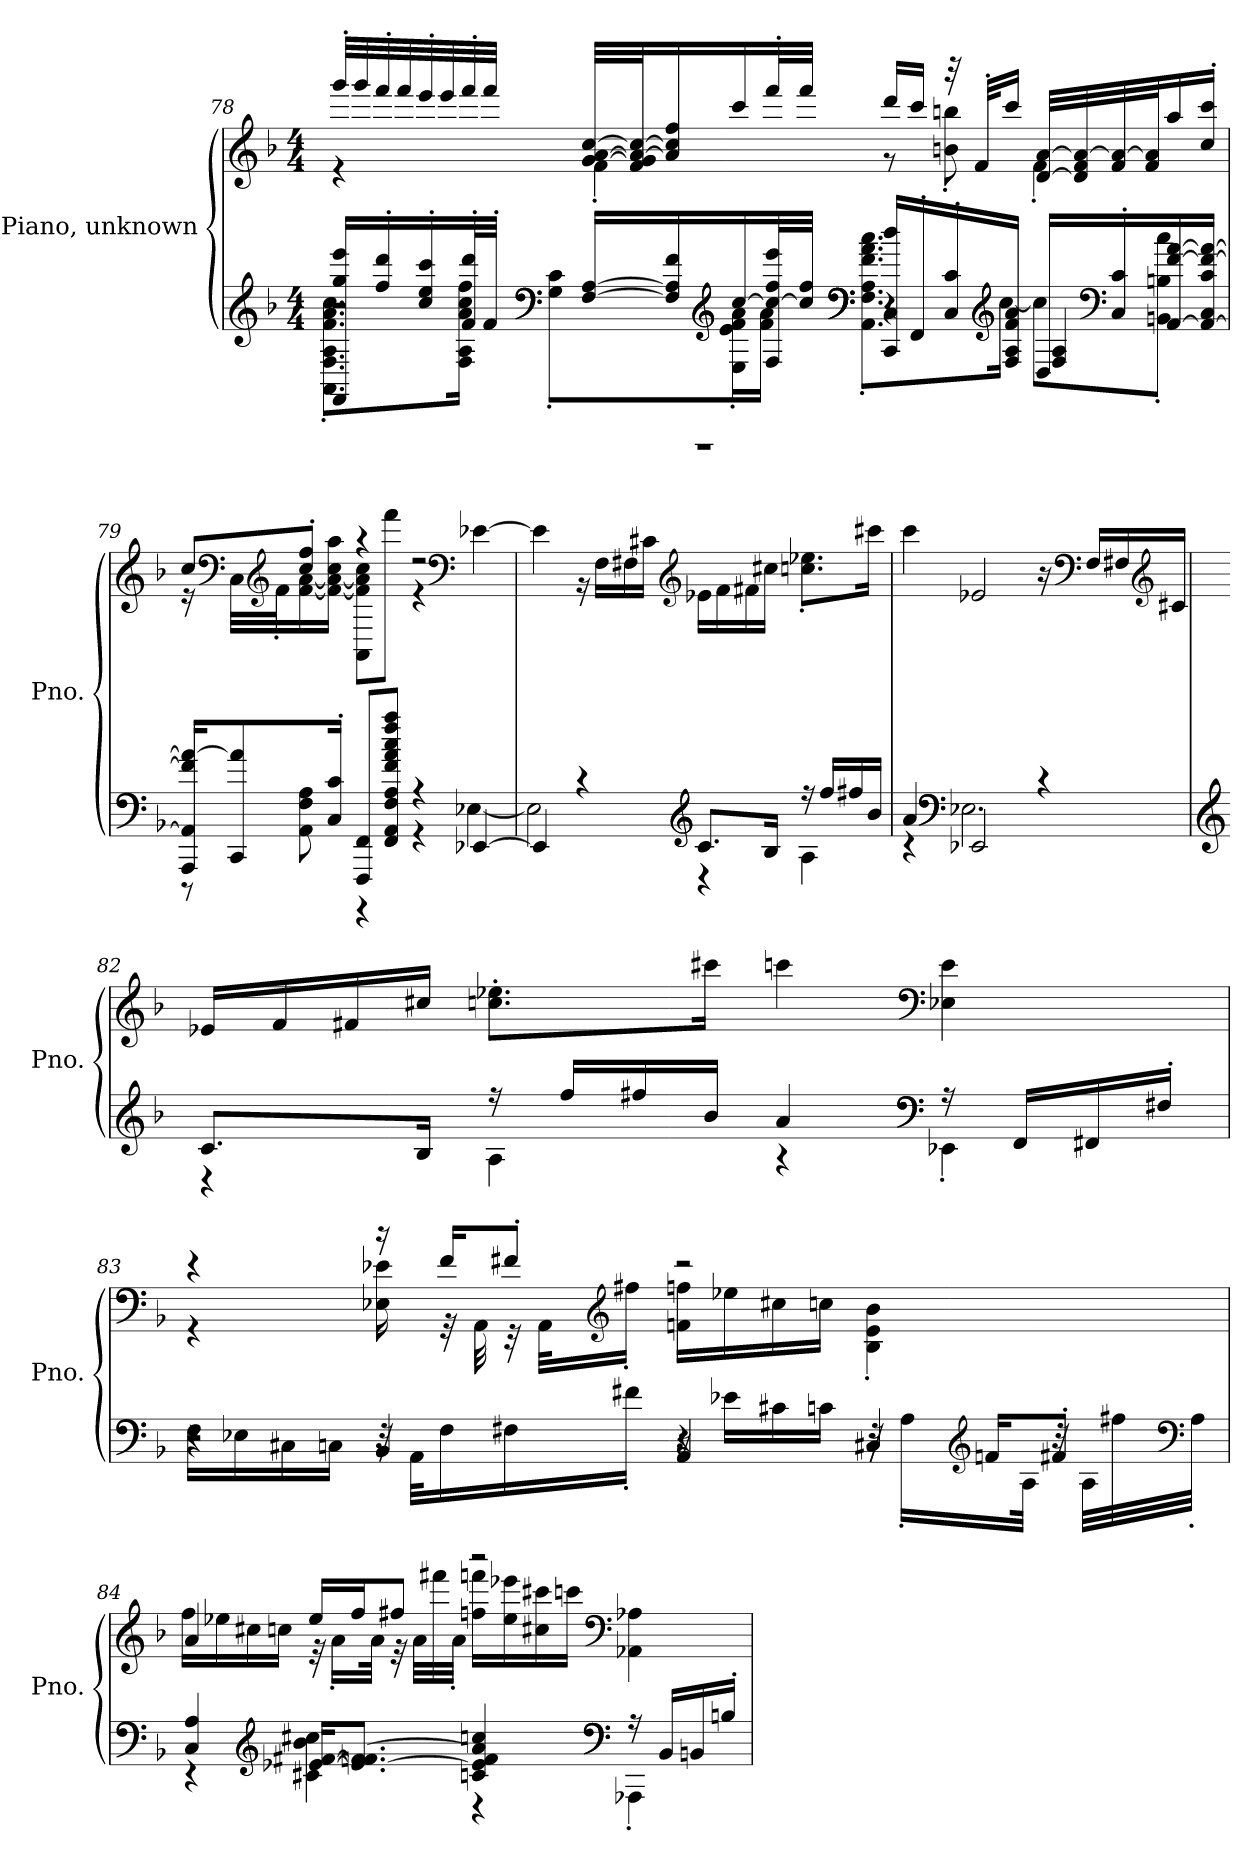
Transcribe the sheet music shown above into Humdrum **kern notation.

**kern	**kern
*part1	*part1
*staff2	*staff1
*I"Piano, unknown	*
*I'Pno.	*
!!LO:LB:g=z
*clefG2	*clefG2
*k[b-]	*k[b-]
*M4/4	*M4/4
=78	=78
*^	*^
*	*^	*	*
16FF/ 16gg/ 16eee/LL	8.AA\' 8.F\' 8.A\' 8.f\' 8.a\' 8.cc\'L	2r	32ggg'/LLL	4r
.	.	.	32ggg/	.
16ff/' 16ddd/'	.	.	32fff'/	.
.	.	.	32fff/	.
16cc/' 16ee/' 16ccc/'	.	.	32eee'/	.
.	.	.	32eee/	.
32f/' 32ddd/'L	16F\ 16A\ 16a\ 16cc\ 16ff\Jk	.	32fff'/	.
32f'/JJJ	.	.	32fff/JJJ	.
*clefF4	*	*	*	*
[16F/ [16A/LL	8G\' 8c\'L	.	[32g/ [32a/ [32cc/LLL	4f'\
.	.	.	32f/ 32g/] 32a/_ 32cc/_J	.
16F/] 16A/] 16f/	.	.	16a/] 16cc/] 16ff/	.
*clefG2	*	*	*	*
[16cc/	16E\' 16e\' 16f\' 16a\'L	.	16ccc/	.
32F/ 32cc/_ 32ff/ 32eee/L	16f\ 16a\JJ	.	32fff'/L	.
32cc/] 32ff/JJJ	.	.	32fff/JJJ	.
*clefF4	*	*	*	*
16CC/ 16C/ 16dd/LL	8.AA\' 8.F\' 8.A\' 8.f\' 8.a\' 8.cc\'L	4r	16ddd/LL	8r
16FF'/	.	.	16ccc/JJ	.
16C/' 16c/'	.	.	32r	8bn\' 8bbn\'
.	.	.	32f'/KLL	.
*clefG2	*	*	*	*
16F/ 16A/ 16f/ 16a/JJ	[16cc\Jk	.	16ccc/JJ	.
16D/LL	8cc\L]	4F/ 4A/	[32d/ [32a/LLL	4f'\
.	.	.	32d/] 32f/ 32a/_	.
*clefF4	*	*	*	*
16C/' 16c/'	.	.	32f/ 32a/_	.
.	.	.	32f/ 32a/]J	.
[16AA/ [16f/ [16a/	8BBn\' 8Bn\' 8cc\'J	.	16aa/	.
16AA/_ 16C/ 16c/ 16f/_ 16a/_JJ	.	.	16cc/' 16ccc/'JJ	.
*	*v	*v	*	*
!!LO:LB:g=z	!!
=79	=79	=79	=79
16AAA/ 16AA/] 16f/] 16a/_KL	8r	8cc/L	16r
*	*	*clefF4	*
8CC/ 8a/]	.	.	32C\LLL
*	*	*clefG2	*
.	.	.	32f'\J
.	8AA\ 8F\ 8A\	8cc/' 8ff/'J	[16f\ [16a\
16C/' 16c/'Jk	.	.	16f\_ 16a\_ 16cc\ 16aa\JJ
8FFF/ 8FF/L	4r	4r	8AA\ 8f\] 8a\] 8cc\L
8FF/ 8AA/ 8F/ 8A/ 8f/ 8a/ 8cc/ 8ff/ 8aa/J	.	.	8fff\J
4r	4r	2r	4r
*	*	*clefF4	*
[4EE-X/	[4E-X\	.	[4e-X\
=80	=80	=80	=80
4EE-/]	2E-\]	1r	4e-\]
4r	.	.	16r
.	.	.	16F\LL
.	.	.	16F#X\
.	.	.	16c#X\JJ
*clefG2	*	*clefG2	*
8.c/L	4r	.	16e-X\LL
.	.	.	16f\
.	.	.	16f#X\
16B-/Jk	.	.	16cc#X\JJ
16r	4A\	.	8.ccn\' 8.ee-X\'L
16ff/LL	.	.	.
16ff#X/	.	.	.
16b-/JJ	.	.	16ccc#X\Jk
*	*	*v	*v
!!LO:LB:g=z
=81	=81	=81
4a/	4r	4ccc\
*clefF4	*	*
2EE-X/	2.E-X\	2e-X/
4r	.	16r
*	*	*clefF4
.	.	16F/LL
.	.	16F#X/
*	*	*clefG2
.	.	16c#X/JJ
=82	=82	=82
*clefG2	*	*
8.c/L	4r	16e-X/LL
.	.	16f/
.	.	16f#X/
16B-/Jk	.	16cc#X/JJ
16r	4A\	8.ccn\' 8.ee-X\'L
16ff/LL	.	.
16ff#X/	.	.
16b-/JJ	.	16ccc#X\Jk
4a/	4r	4cccn\
*clefF4	*	*clefF4
16r	4EE-X'\	4E-X\ 4e-\
16FF/LL	.	.
16FF#X/	.	.
16F#X'/JJ	.	.
!!LO:PB:g=z
=83	=83	=83
*	*^	*^
2r	16F\LL	4r	4r	4r
.	16E-X\	.	.	.
.	16C#X\	.	.	.
.	16Cn\JJ	.	.	.
.	32r	4BB-/	16r	16E-X\ 16e-X\
.	32AA\KLL	.	.	.
.	16F\	.	16f/KL	32r
.	.	.	.	32AA\
.	16F#X\	.	8f#X'/J	32r
.	.	.	.	32AA\KLL
*	*	*	*clefG2	*
.	16f#X'\JJ	.	.	16ff#X'\JJ
4r	16r	4AA/	2r	16fn\ 16ffn\LL
.	16e-X\LL	.	.	16ee-X\
.	16c#X\	.	.	16cc#X\
.	16cn\JJ	.	.	16ccn\JJ
16r	32r	4C#X/	.	4B-\' 4e-\' 4b-\'
.	16A'\LL	.	.	.
*clefG2	*	*	*	*
16fn/KL	.	.	.	.
.	32A\JJk	.	.	.
8f#X'/J	32r	.	.	.
.	32A\LLL	.	.	.
.	32ff#X\	.	.	.
*clefF4	*	*	*	*
.	32A'\JJJ	.	.	.
*	*v	*v	*	*
!!LO:LB:g=z	!!
=84	=84	=84	=84
4C/ 4A/	4r	4a/	16ff\LL
.	.	.	16ee-X\
.	.	.	16cc#X\
.	.	.	16ccn\JJ
*clefG2	*	*	*
[16e-X/ [16f#X/KL	4c#X\ 4b-\ 4cc#X\	16ee-/LL	32r
.	.	.	16a'\LL
8.e-/_ 8.fn/ 8.f#/_J	.	16ff/J	.
.	.	.	32a\JJk
.	.	8ff#X/J	32r
.	.	.	32a\LLL
.	.	.	32fff#X\
.	.	.	32a'\JJJ
4cn/ 4e-/] 4f#/] 4a/ 4ccn/	4r	2r	16ffn\ 16fffn\LL
.	.	.	16ee-\ 16eee-X\
.	.	.	16cc#X\ 16ccc#X\
.	.	.	16cccn\JJ
*clefF4	*	*clefF4	*
16r	4AAA-X'\	.	4AA-X\ 4A-X\
16BB-/LL	.	.	.
16BBn/	.	.	.
16Bn'/JJ	.	.	.
*v	*v	*	*
*	*v	*v
=	=
*-	*-
